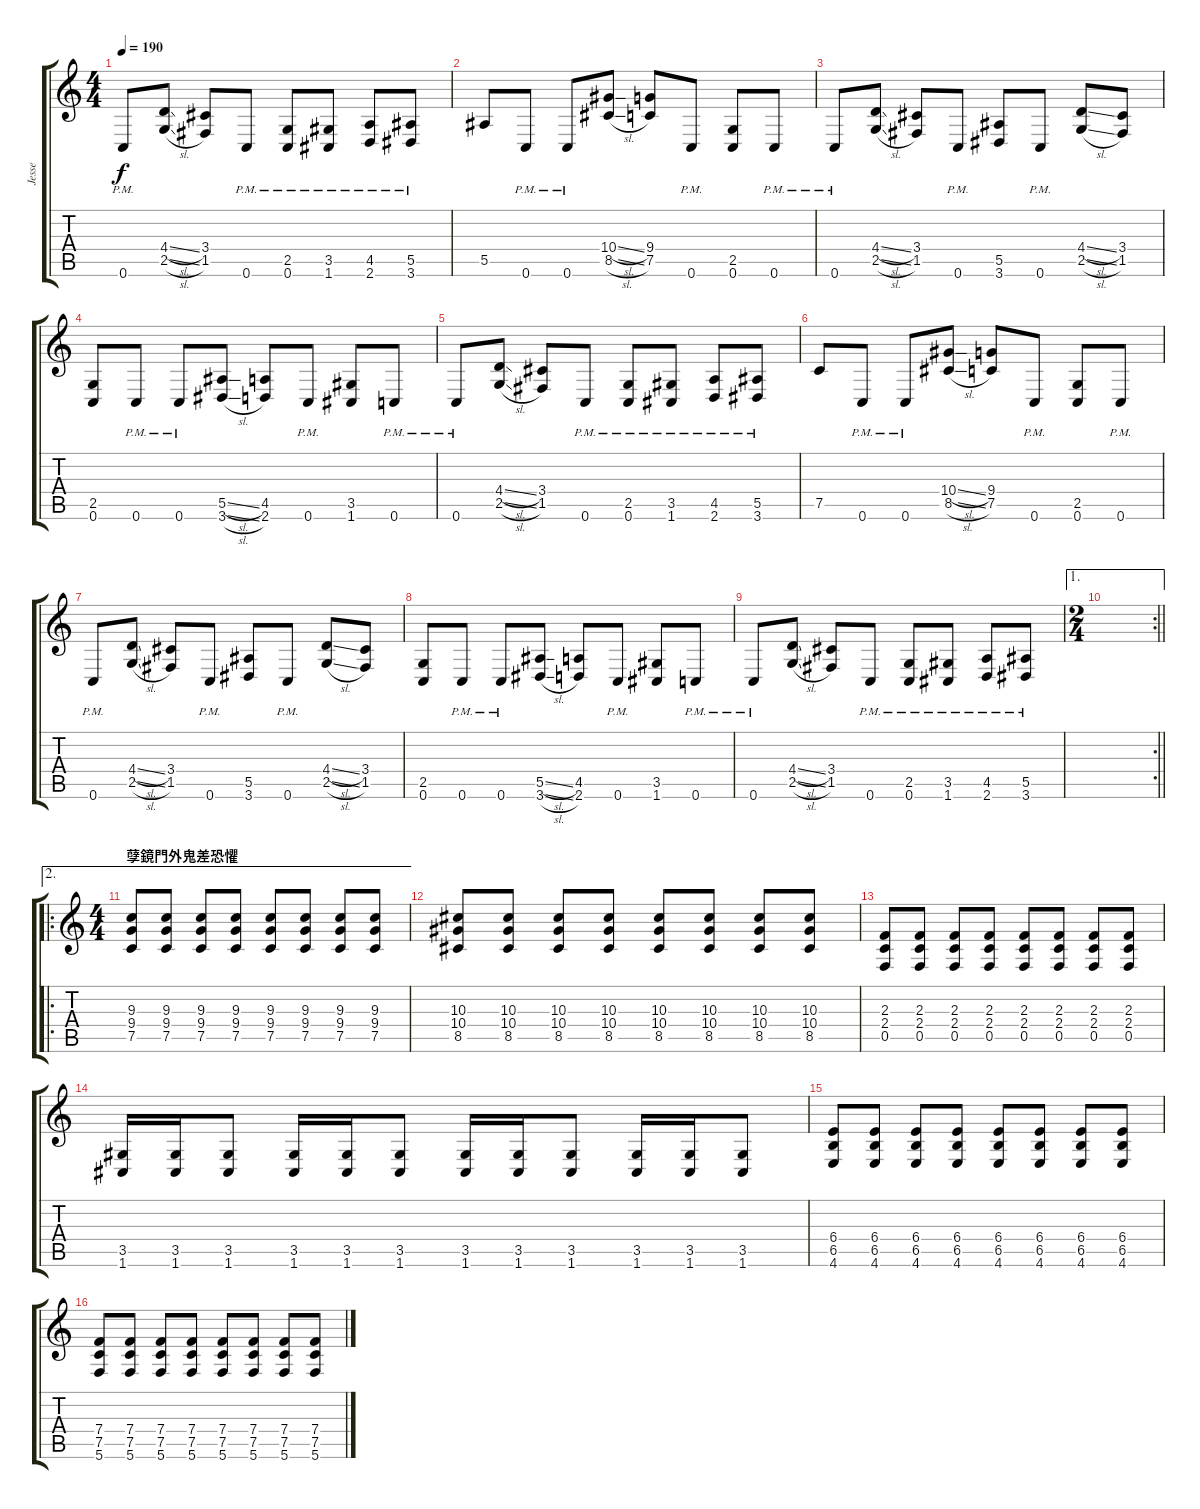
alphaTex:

\track ("Jesse" "Jesse") {instrument distortionguitar}
\staff {score tabs}
\tuning (C4 G3 Eb3 Bb2 F2 C2) {hide}
\ts (4 4)
\tempo 190
\clef g2
\ks c
0.6{pm}.8{dy f} (4.4{sl} 2.5{sl}).8 (3.4 1.5).8 0.6{pm}.8 (2.5{pm} 0.6{pm}).8 (3.5{pm} 1.6{pm}).8 (4.5{pm} 2.6{pm}).8 (5.5{pm} 3.6{pm}).8 |
5.5.8 0.6{pm}.8 0.6{pm}.8 (10.4{sl} 8.5{sl}).8 (9.4 7.5).8 0.6{pm}.8 (2.5 0.6).8 0.6{pm}.8 |
0.6{pm}.8 (4.4{sl} 2.5{sl}).8 (3.4 1.5).8 0.6{pm}.8 (5.5 3.6).8 0.6{pm}.8 (4.4{sl} 2.5{sl}).8 (3.4 1.5).8 |
(2.5 0.6).8 0.6{pm}.8 0.6{pm}.8 (5.5{sl} 3.6{sl}).8 (4.5 2.6).8 0.6{pm}.8 (3.5 1.6).8 0.6{pm}.8 |
0.6{pm}.8 (4.4{sl} 2.5{sl}).8 (3.4 1.5).8 0.6{pm}.8 (2.5{pm} 0.6{pm}).8 (3.5{pm} 1.6{pm}).8 (4.5{pm} 2.6{pm}).8 (5.5{pm} 3.6{pm}).8 |
7.5.8 0.6{pm}.8 0.6{pm}.8 (10.4{sl} 8.5{sl}).8 (9.4 7.5).8 0.6{pm}.8 (2.5 0.6).8 0.6{pm}.8 |
0.6{pm}.8 (4.4{sl} 2.5{sl}).8 (3.4 1.5).8 0.6{pm}.8 (5.5 3.6).8 0.6{pm}.8 (4.4{sl} 2.5{sl}).8 (3.4 1.5).8 |
(2.5 0.6).8 0.6{pm}.8 0.6{pm}.8 (5.5{sl} 3.6{sl}).8 (4.5 2.6).8 0.6{pm}.8 (3.5 1.6).8 0.6{pm}.8 |
0.6{pm}.8 (4.4{sl} 2.5{sl}).8 (3.4 1.5).8 0.6{pm}.8 (2.5{pm} 0.6{pm}).8 (3.5{pm} 1.6{pm}).8 (4.5{pm} 2.6{pm}).8 (5.5{pm} 3.6{pm}).8 |
\ae 1
\rc 2
\ts (2 4)
\barLineRight lightlight
|
\ae 2
\ro
\ts (4 4)
\section ("" "孽鏡門外鬼差恐懼")
(9.3 9.4 7.5).8 (9.3 9.4 7.5).8 (9.3 9.4 7.5).8 (9.3 9.4 7.5).8 (9.3 9.4 7.5).8 (9.3 9.4 7.5).8 (9.3 9.4 7.5).8 (9.3 9.4 7.5).8 |
(10.3 10.4 8.5).8 (10.3 10.4 8.5).8 (10.3 10.4 8.5).8 (10.3 10.4 8.5).8 (10.3 10.4 8.5).8 (10.3 10.4 8.5).8 (10.3 10.4 8.5).8 (10.3 10.4 8.5).8 |
(2.3 2.4 0.5).8 (2.3 2.4 0.5).8 (2.3 2.4 0.5).8 (2.3 2.4 0.5).8 (2.3 2.4 0.5).8 (2.3 2.4 0.5).8 (2.3 2.4 0.5).8 (2.3 2.4 0.5).8 |
(3.5 1.6).16 (3.5 1.6).16 (3.5 1.6).8 (3.5 1.6).16 (3.5 1.6).16 (3.5 1.6).8 (3.5 1.6).16 (3.5 1.6).16 (3.5 1.6).8 (3.5 1.6).16 (3.5 1.6).16 (3.5 1.6).8 |
(6.4 6.5 4.6).8 (6.4 6.5 4.6).8 (6.4 6.5 4.6).8 (6.4 6.5 4.6).8 (6.4 6.5 4.6).8 (6.4 6.5 4.6).8 (6.4 6.5 4.6).8 (6.4 6.5 4.6).8 |
(7.4 7.5 5.6).8 (7.4 7.5 5.6).8 (7.4 7.5 5.6).8 (7.4 7.5 5.6).8 (7.4 7.5 5.6).8 (7.4 7.5 5.6).8 (7.4 7.5 5.6).8 (7.4 7.5 5.6).8
